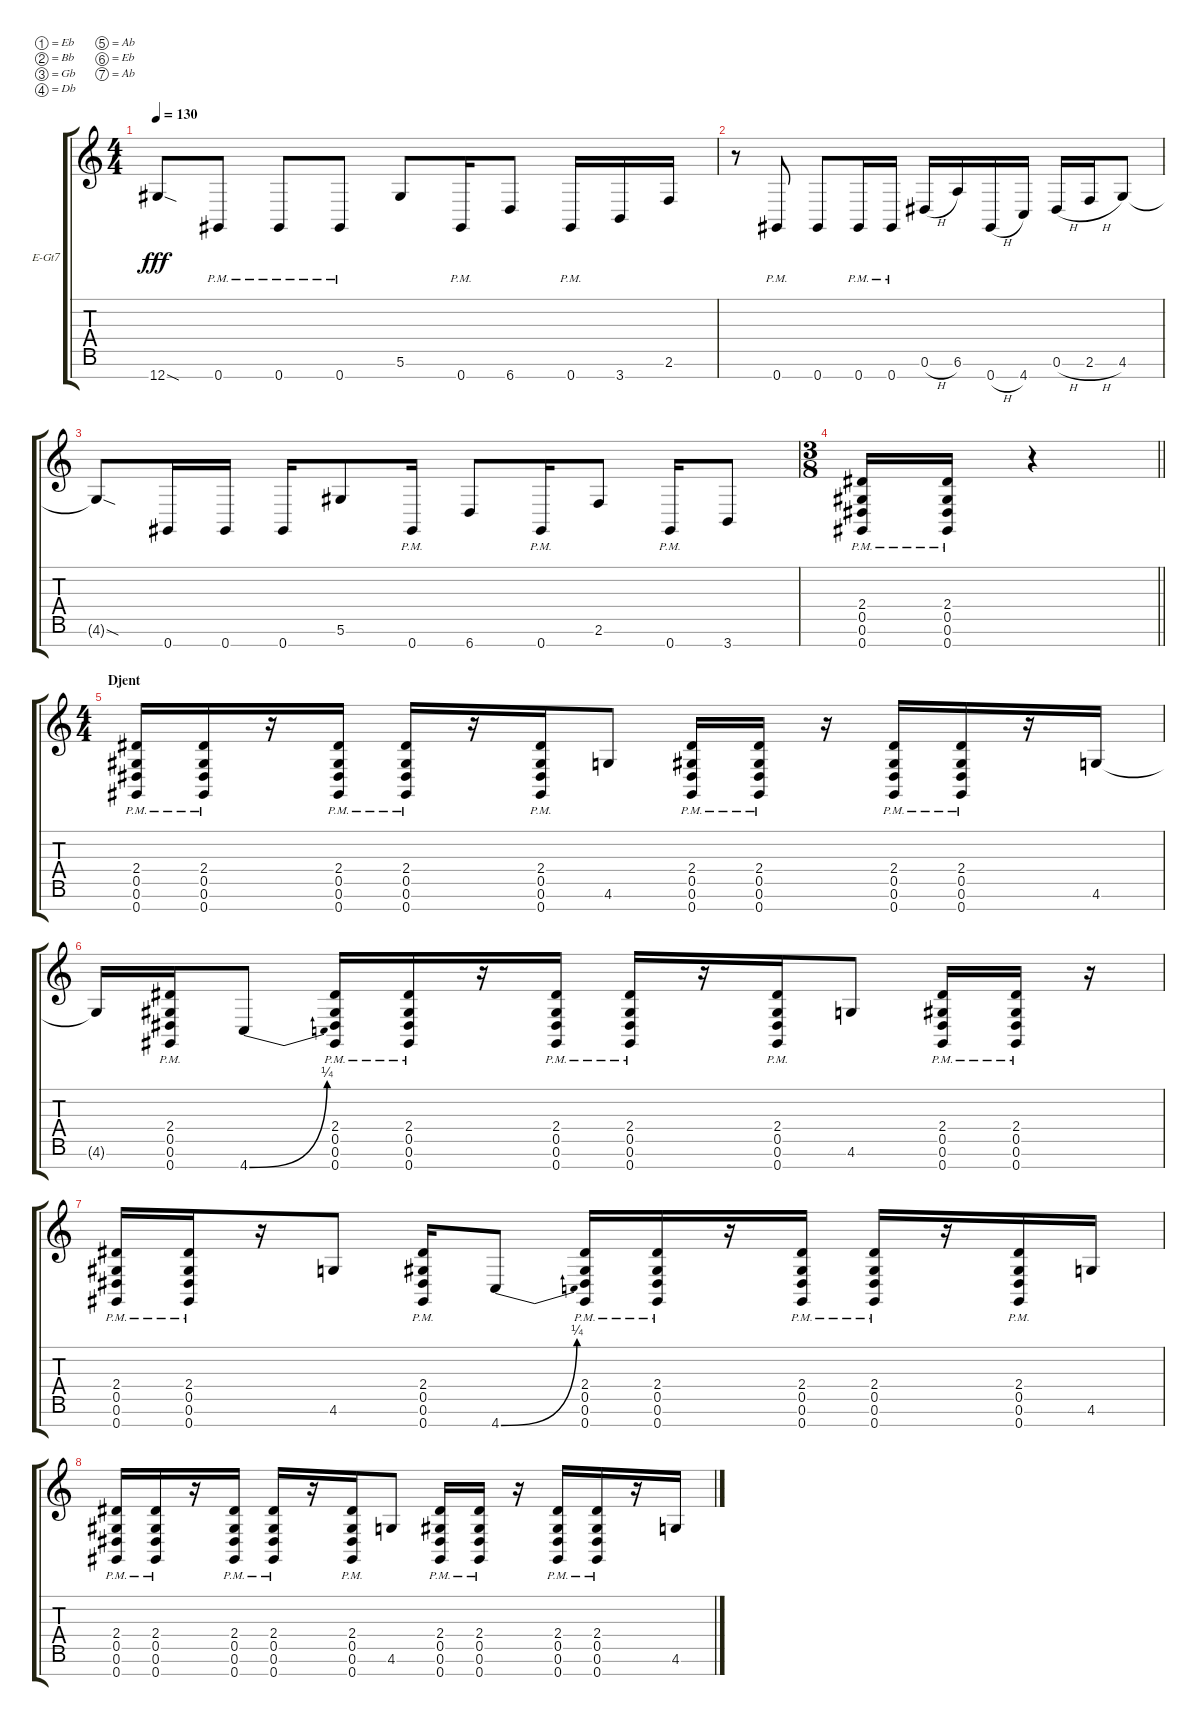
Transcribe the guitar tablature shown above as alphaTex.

\bracketExtendMode groupsimilarinstruments
\firstSystemTrackNameOrientation horizontal
\otherSystemsTrackNameOrientation horizontal
\track ("IF YOU HAVE TABS TO OTHER BULB/MISHA-MANSOOR SONGS NOT YET POSTED...PLEASE POST THEM!!!!" "E-Gt7") {instrument distortionguitar}
\staff {score tabs}
\tuning (Eb4 Bb3 Gb3 Db3 Ab2 Eb2 Ab1)
\ts (4 4)
\tempo 130
\clef g2
\ks c
12.7{sod t}.8{dy fff} 0.7{pm}.8 0.7{pm}.8 0.7{pm}.8 5.6.8 0.7{pm}.16 6.7.8 0.7{pm}.16 3.7.16 2.6.16 |
r.8 0.7{pm}.8 0.7.8 0.7{pm}.16 0.7{pm}.16 0.6{h}.16 6.6.16 0.7{h}.16 4.7.16 0.6{h}.16 2.6{h}.16 4.6.8 |
4.6{sod t}.8 0.7.16 0.7.16 0.7.16 5.6.8 0.7{pm}.16 6.7.8 0.7{pm}.16 2.6.8 0.7{pm}.16 3.7.8 |
\ts (3 8)
\beaming (8 3)
\barLineRight lightlight
(2.4{pm} 0.5{pm} 0.6{pm} 0.7{pm}).16 (2.4{pm} 0.5{pm} 0.6{pm} 0.7{pm}).16 r.4 |
\ts (4 4)
\beaming (8 2 2 2 2)
\section ("" "Djent")
(2.4{pm} 0.5{pm} 0.6{pm} 0.7{pm}).16 (2.4{pm} 0.5{pm} 0.6{pm} 0.7{pm}).16 r.16 (2.4{pm} 0.5{pm} 0.6{pm} 0.7{pm}).16 (2.4{pm} 0.5{pm} 0.6{pm} 0.7{pm}).16 r.16 (2.4{pm} 0.5{pm} 0.6{pm} 0.7{pm}).16 4.6.8 (2.4{pm} 0.5{pm} 0.6{pm} 0.7{pm}).16 (2.4{pm} 0.5{pm} 0.6{pm} 0.7{pm}).16 r.16 (2.4{pm} 0.5{pm} 0.6{pm} 0.7{pm}).16 (2.4{pm} 0.5{pm} 0.6{pm} 0.7{pm}).16 r.16 4.6.16 |
4.6{t}.16 (2.4{pm} 0.5{pm} 0.6{pm} 0.7{pm}).16 4.7{be (bend 0 0 60 1)}.8 (2.4{pm} 0.5{pm} 0.6{pm} 0.7{pm}).16 (2.4{pm} 0.5{pm} 0.6{pm} 0.7{pm}).16 r.16 (2.4{pm} 0.5{pm} 0.6{pm} 0.7{pm}).16 (2.4{pm} 0.5{pm} 0.6{pm} 0.7{pm}).16 r.16 (2.4{pm} 0.5{pm} 0.6{pm} 0.7{pm}).16 4.6.8 (2.4{pm} 0.5{pm} 0.6{pm} 0.7{pm}).16 (2.4{pm} 0.5{pm} 0.6{pm} 0.7{pm}).16 r.16 |
(2.4{pm} 0.5{pm} 0.6{pm} 0.7{pm}).16 (2.4{pm} 0.5{pm} 0.6{pm} 0.7{pm}).16 r.16 4.6.8 (2.4{pm} 0.5{pm} 0.6{pm} 0.7{pm}).16 4.7{be (bend 0 0 60 1)}.8 (2.4{pm} 0.5{pm} 0.6{pm} 0.7{pm}).16 (2.4{pm} 0.5{pm} 0.6{pm} 0.7{pm}).16 r.16 (2.4{pm} 0.5{pm} 0.6{pm} 0.7{pm}).16 (2.4{pm} 0.5{pm} 0.6{pm} 0.7{pm}).16 r.16 (2.4{pm} 0.5{pm} 0.6{pm} 0.7{pm}).16 4.6.16 |
(2.4{pm} 0.5{pm} 0.6{pm} 0.7{pm}).16 (2.4{pm} 0.5{pm} 0.6{pm} 0.7{pm}).16 r.16 (2.4{pm} 0.5{pm} 0.6{pm} 0.7{pm}).16 (2.4{pm} 0.5{pm} 0.6{pm} 0.7{pm}).16 r.16 (2.4{pm} 0.5{pm} 0.6{pm} 0.7{pm}).16 4.6.8 (2.4{pm} 0.5{pm} 0.6{pm} 0.7{pm}).16 (2.4{pm} 0.5{pm} 0.6{pm} 0.7{pm}).16 r.16 (2.4{pm} 0.5{pm} 0.6{pm} 0.7{pm}).16 (2.4{pm} 0.5{pm} 0.6{pm} 0.7{pm}).16 r.16 4.6.16
